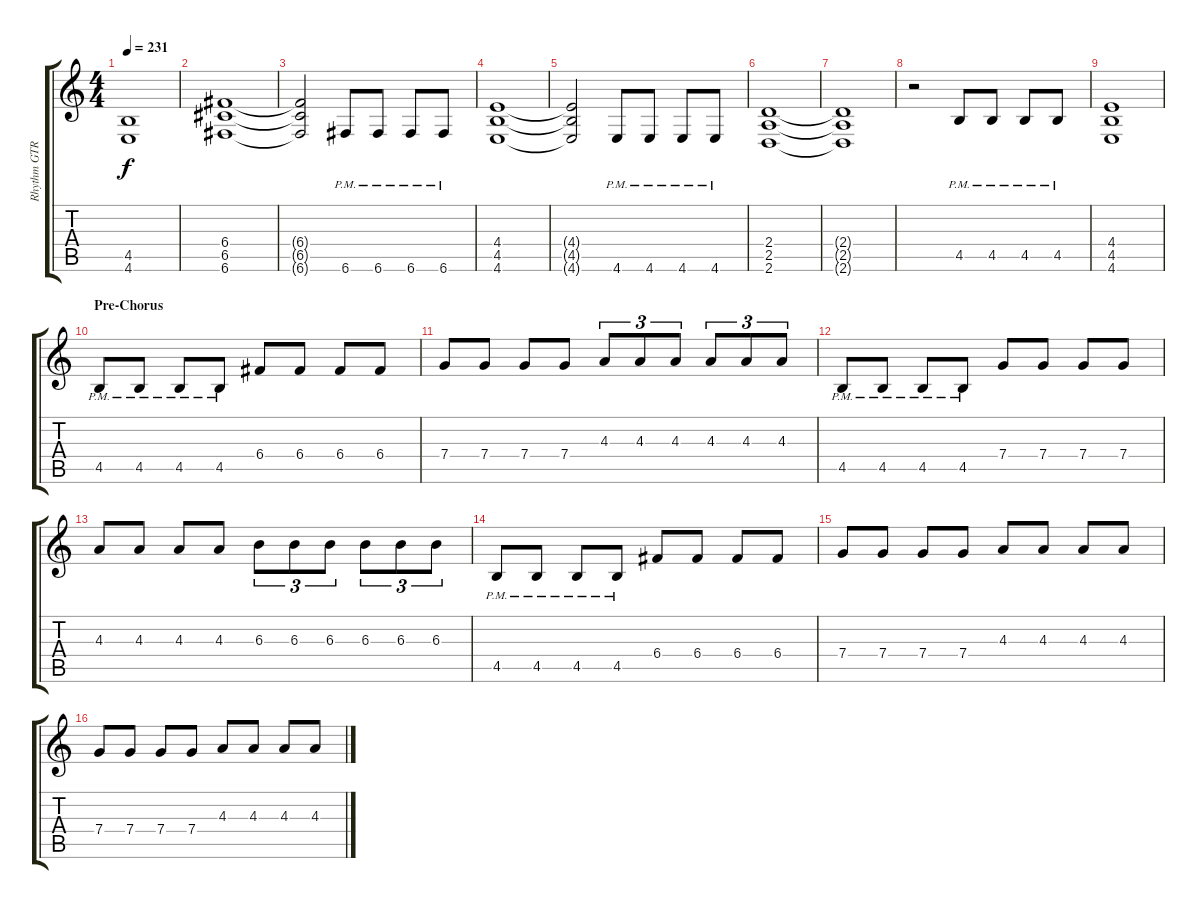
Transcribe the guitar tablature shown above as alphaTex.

\track ("Rhythm GTR 1" "Rhythm GTR") {instrument overdrivenguitar}
\staff {score tabs}
\tuning (D4 A3 F3 C3 G2 C2) {hide}
\ts (4 4)
\tempo 231
\clef g2
\ks aminor
(4.5 4.6).1{dy f} |
(6.4 6.5 6.6).1 |
(6.4{t} 6.5{t} 6.6{t}).2 6.6{pm}.8 6.6{pm}.8 6.6{pm}.8 6.6{pm}.8 |
(4.4 4.5 4.6).1 |
(4.4{t} 4.5{t} 4.6{t}).2 4.6{pm}.8 4.6{pm}.8 4.6{pm}.8 4.6{pm}.8 |
(2.4 2.5 2.6).1 |
(2.4{t} 2.5{t} 2.6{t}).1 |
r.2 4.5{pm}.8 4.5{pm}.8 4.5{pm}.8 4.5{pm}.8 |
(4.4 4.5 4.6).1 |
\section ("" "Pre-Chorus")
4.5{pm}.8 4.5{pm}.8 4.5{pm}.8 4.5{pm}.8 6.4.8 6.4.8 6.4.8 6.4.8 |
7.4.8 7.4.8 7.4.8 7.4.8 4.3.8{tu (3 2)} 4.3.8{tu (3 2)} 4.3.8{tu (3 2)} 4.3.8{tu (3 2)} 4.3.8{tu (3 2)} 4.3.8{tu (3 2)} |
4.5{pm}.8 4.5{pm}.8 4.5{pm}.8 4.5{pm}.8 7.4.8 7.4.8 7.4.8 7.4.8 |
4.3.8 4.3.8 4.3.8 4.3.8 6.3.8{tu (3 2)} 6.3.8{tu (3 2)} 6.3.8{tu (3 2)} 6.3.8{tu (3 2)} 6.3.8{tu (3 2)} 6.3.8{tu (3 2)} |
4.5{pm}.8 4.5{pm}.8 4.5{pm}.8 4.5{pm}.8 6.4.8 6.4.8 6.4.8 6.4.8 |
7.4.8 7.4.8 7.4.8 7.4.8 4.3.8 4.3.8 4.3.8 4.3.8 |
7.4.8 7.4.8 7.4.8 7.4.8 4.3.8 4.3.8 4.3.8 4.3.8
